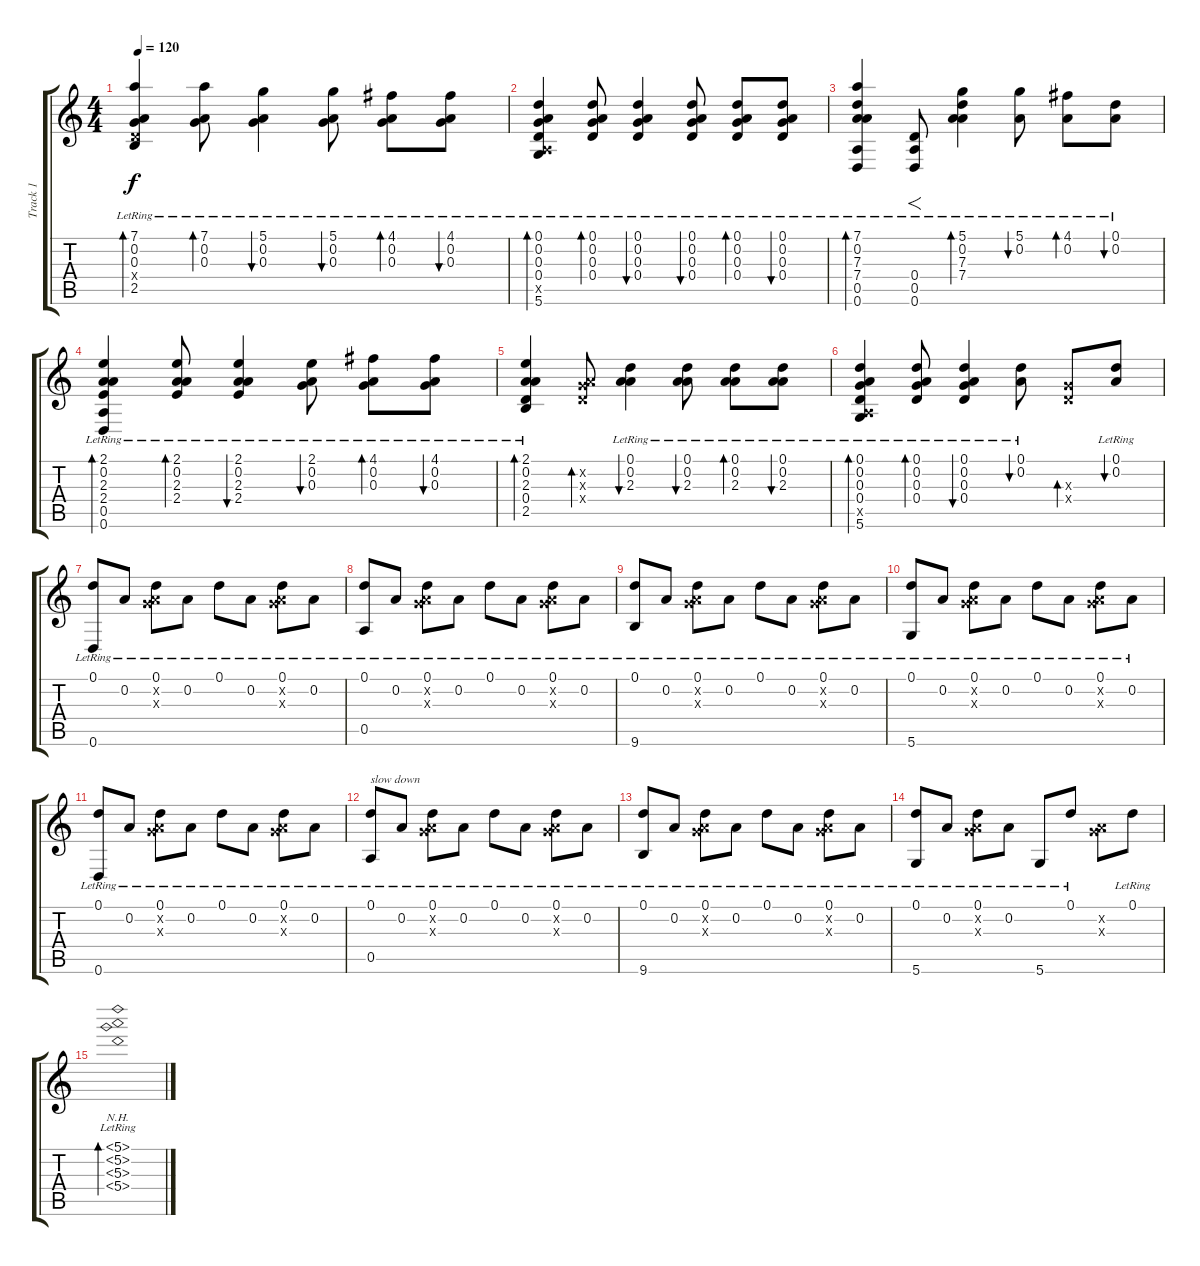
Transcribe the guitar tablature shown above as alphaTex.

\track ("Track 1" "Track 1") {instrument acousticguitarsteel}
\staff {score tabs}
\tuning (D4 A3 G3 D3 A2 D2) {hide}
\ts (4 4)
\tempo 120
\clef g2
\ks c
(7.1{lr} 0.2{lr} 0.3{lr} 0.4{x} 2.5{lr}).4{bd 240 dy f} (7.1{lr} 0.2{lr} 0.3{lr}).8{bd 240} (5.1{lr} 0.2{lr} 0.3{lr}).4{bu 240} (5.1{lr} 0.2{lr} 0.3{lr}).8{bu 240} (4.1{lr} 0.2{lr} 0.3{lr}).8{bd 240} (4.1{lr} 0.2{lr} 0.3{lr}).8{bu 240} |
(0.1{lr} 0.2{lr} 0.3{lr} 0.4{lr} 0.5{x} 5.6{lr}).4{bd 240} (0.1{lr} 0.2{lr} 0.3{lr} 0.4{lr}).8{bd 240} (0.1{lr} 0.2{lr} 0.3{lr} 0.4{lr}).4{bu 240} (0.1{lr} 0.2{lr} 0.3{lr} 0.4{lr}).8{bu 240} (0.1{lr} 0.2{lr} 0.3{lr} 0.4{lr}).8{bd 240} (0.1{lr} 0.2{lr} 0.3{lr} 0.4{lr}).8{bu 240} |
(7.1{lr} 0.2{lr} 7.3{lr} 7.4{lr} 0.5{lr} 0.6{lr}).4{bd 240} (0.4{lr} 0.5{lr} 0.6{lr}).8{f} (5.1{lr} 0.2{lr} 7.3{lr} 7.4{lr}).4{bd 240} (5.1{lr} 0.2{lr}).8{bu 240} (4.1{lr} 0.2{lr}).8{bd 240} (0.1{lr} 0.2{lr}).8{bu 240} |
(2.1{lr} 0.2{lr} 2.3{lr} 2.4{lr} 0.5{lr} 0.6{lr}).4{bd 240} (2.1{lr} 0.2{lr} 2.3{lr} 2.4{lr}).8{bd 240} (2.1{lr} 0.2{lr} 2.3{lr} 2.4{lr}).4{bu 240} (2.1{lr} 0.2{lr} 0.3{lr}).8{bu 240} (4.1{lr} 0.2{lr} 0.3{lr}).8{bd 240} (4.1{lr} 0.2{lr} 0.3{lr}).8{bu 240} |
(2.1{lr} 0.2{lr} 2.3{lr} 0.4{lr} 2.5{lr}).4{bd 240} (0.2{x} 0.3{x} 0.4{x}).8{bd 240} (0.1{lr} 0.2{lr} 2.3{lr}).4{bu 240} (0.1{lr} 0.2{lr} 2.3{lr}).8{bu 240} (0.1{lr} 0.2{lr} 2.3{lr}).8{bd 240} (0.1{lr} 0.2{lr} 2.3{lr}).8{bu 240} |
(0.1{lr} 0.2{lr} 0.3{lr} 0.4{lr} 0.5{x} 5.6{lr}).4{bd 240} (0.1{lr} 0.2{lr} 0.3{lr} 0.4{lr}).8{bd 240} (0.1{lr} 0.2{lr} 0.3{lr} 0.4{lr}).4{bu 240} (0.1{lr} 0.2{lr}).8{bu 240} (0.3{x} 0.4{x}).8{bd 240} (0.1{lr} 0.2{lr}).8{bu 240} |
(0.1{lr} 0.6{lr}).8 0.2{lr}.8 (0.1{lr} 0.2{x} 0.3{x}).8 0.2{lr}.8 0.1{lr}.8 0.2{lr}.8 (0.1{lr} 0.2{x} 0.3{x}).8 0.2{lr}.8 |
(0.1{lr} 0.5{lr}).8 0.2{lr}.8 (0.1{lr} 0.2{x} 0.3{x}).8 0.2{lr}.8 0.1{lr}.8 0.2{lr}.8 (0.1{lr} 0.2{x} 0.3{x}).8 0.2{lr}.8 |
(0.1{lr} 9.6{lr}).8 0.2{lr}.8 (0.1{lr} 0.2{x} 0.3{x}).8 0.2{lr}.8 0.1{lr}.8 0.2{lr}.8 (0.1{lr} 0.2{x} 0.3{x}).8 0.2{lr}.8 |
(0.1{lr} 5.6{lr}).8 0.2{lr}.8 (0.1{lr} 0.2{x} 0.3{x}).8 0.2{lr}.8 0.1{lr}.8 0.2{lr}.8 (0.1{lr} 0.2{x} 0.3{x}).8 0.2{lr}.8 |
(0.1{lr} 0.6{lr}).8 0.2{lr}.8 (0.1{lr} 0.2{x} 0.3{x}).8 0.2{lr}.8 0.1{lr}.8 0.2{lr}.8 (0.1{lr} 0.2{x} 0.3{x}).8 0.2{lr}.8 |
(0.1{lr} 0.5{lr}).8{txt "slow down"} 0.2{lr}.8 (0.1{lr} 0.2{x} 0.3{x}).8 0.2{lr}.8 0.1{lr}.8 0.2{lr}.8 (0.1{lr} 0.2{x} 0.3{x}).8 0.2{lr}.8 |
(0.1{lr} 9.6{lr}).8 0.2{lr}.8 (0.1{lr} 0.2{x} 0.3{x}).8 0.2{lr}.8 0.1{lr}.8 0.2{lr}.8 (0.1{lr} 0.2{x} 0.3{x}).8 0.2{lr}.8 |
(0.1{lr} 5.6{lr}).8 0.2{lr}.8 (0.1{lr} 0.2{x} 0.3{x}).8 0.2{lr}.8 5.6{lr}.8 0.1{lr}.8 (0.2{x} 0.3{x}).8 0.1{lr}.8 |
(5.1{nh lr} 5.2{nh lr} 5.3{nh lr} 5.4{nh lr}).1{bd 480}
